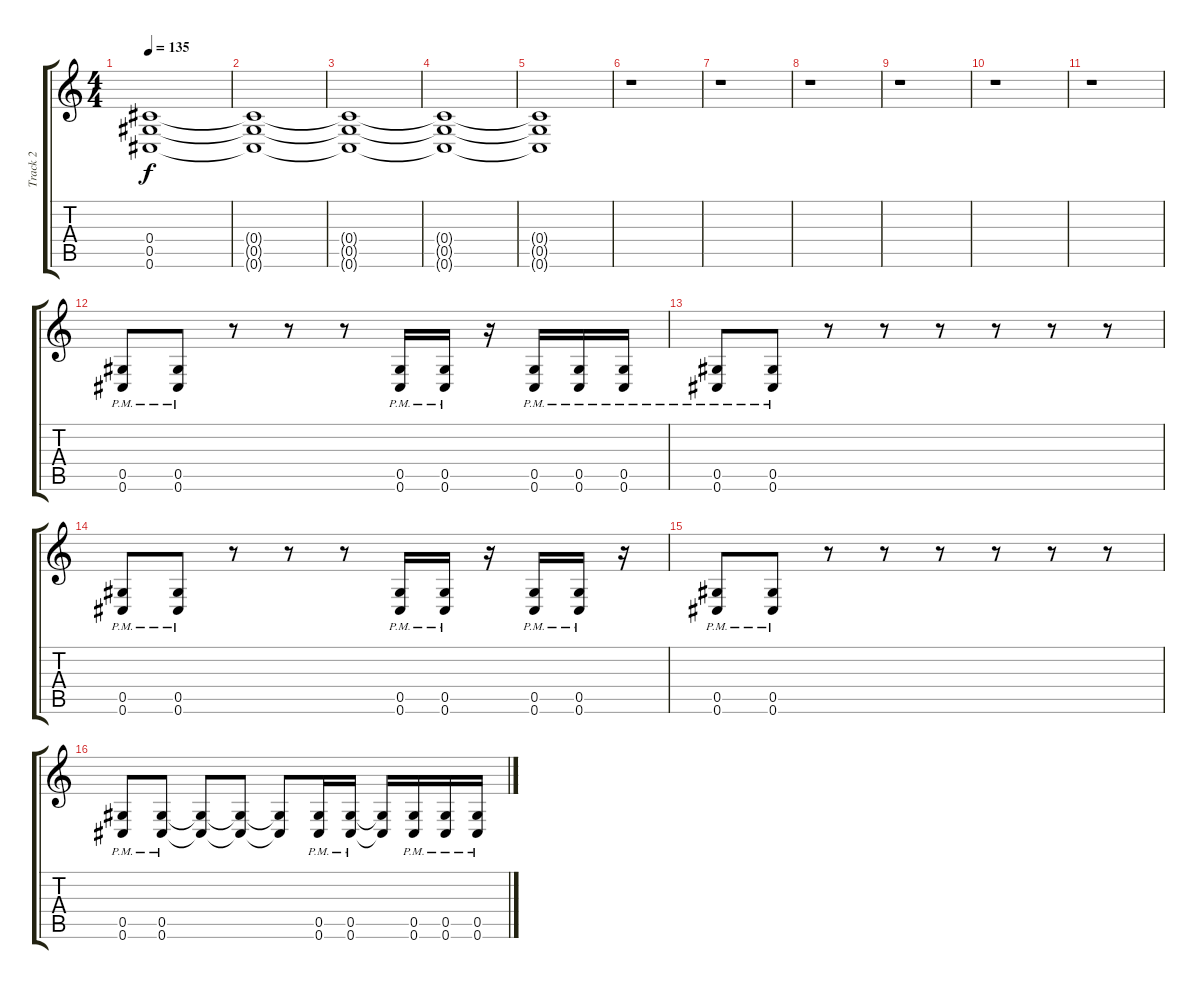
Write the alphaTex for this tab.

\track ("Track 2" "Track 2") {instrument distortionguitar}
\staff {score tabs}
\tuning (Eb4 Bb3 Gb3 Db3 Ab2 Db2) {hide}
\ts (4 4)
\tempo 135
\clef g2
\ks c
(0.4{t} 0.5{t} 0.6{t}).1{dy f volume 8} |
(0.4{t} 0.5{t} 0.6{t}).1{volume 0} |
(0.4{t} 0.5{t} 0.6{t}).1 |
(0.4{t} 0.5{t} 0.6{t}).1 |
(0.4{t} 0.5{t} 0.6{t}).1 |
r.1 |
r.1 |
r.1 |
r.1 |
r.1 |
r.1 |
(0.5{pm} 0.6{pm}).8 (0.5{pm} 0.6{pm}).8 r.8 r.8 r.8 (0.5{pm} 0.6{pm}).16 (0.5{pm} 0.6{pm}).16 r.16 (0.5{pm} 0.6{pm}).16 (0.5{pm} 0.6{pm}).16 (0.5{pm} 0.6{pm}).16 |
(0.5{pm} 0.6{pm}).8 (0.5{pm} 0.6{pm}).8 r.8 r.8 r.8 r.8 r.8 r.8 |
(0.5{pm} 0.6{pm}).8 (0.5{pm} 0.6{pm}).8 r.8 r.8 r.8 (0.5{pm} 0.6{pm}).16 (0.5{pm} 0.6{pm}).16 r.16 (0.5{pm} 0.6{pm}).16 (0.5{pm} 0.6{pm}).16 r.16 |
(0.5{pm} 0.6{pm}).8 (0.5{pm} 0.6{pm}).8 r.8 r.8 r.8 r.8 r.8 r.8 |
(0.5{pm} 0.6{pm}).8 (0.5{pm} 0.6{pm}).8 (0.5{t} 0.6{t}).8 (0.5{t} 0.6{t}).8 (0.5{t} 0.6{t}).8 (0.5{pm} 0.6{pm}).16 (0.5{pm} 0.6{pm}).16 (0.5{t} 0.6{t}).16 (0.5{pm} 0.6{pm}).16 (0.5{pm} 0.6{pm}).16 (0.5{pm} 0.6{pm}).16
